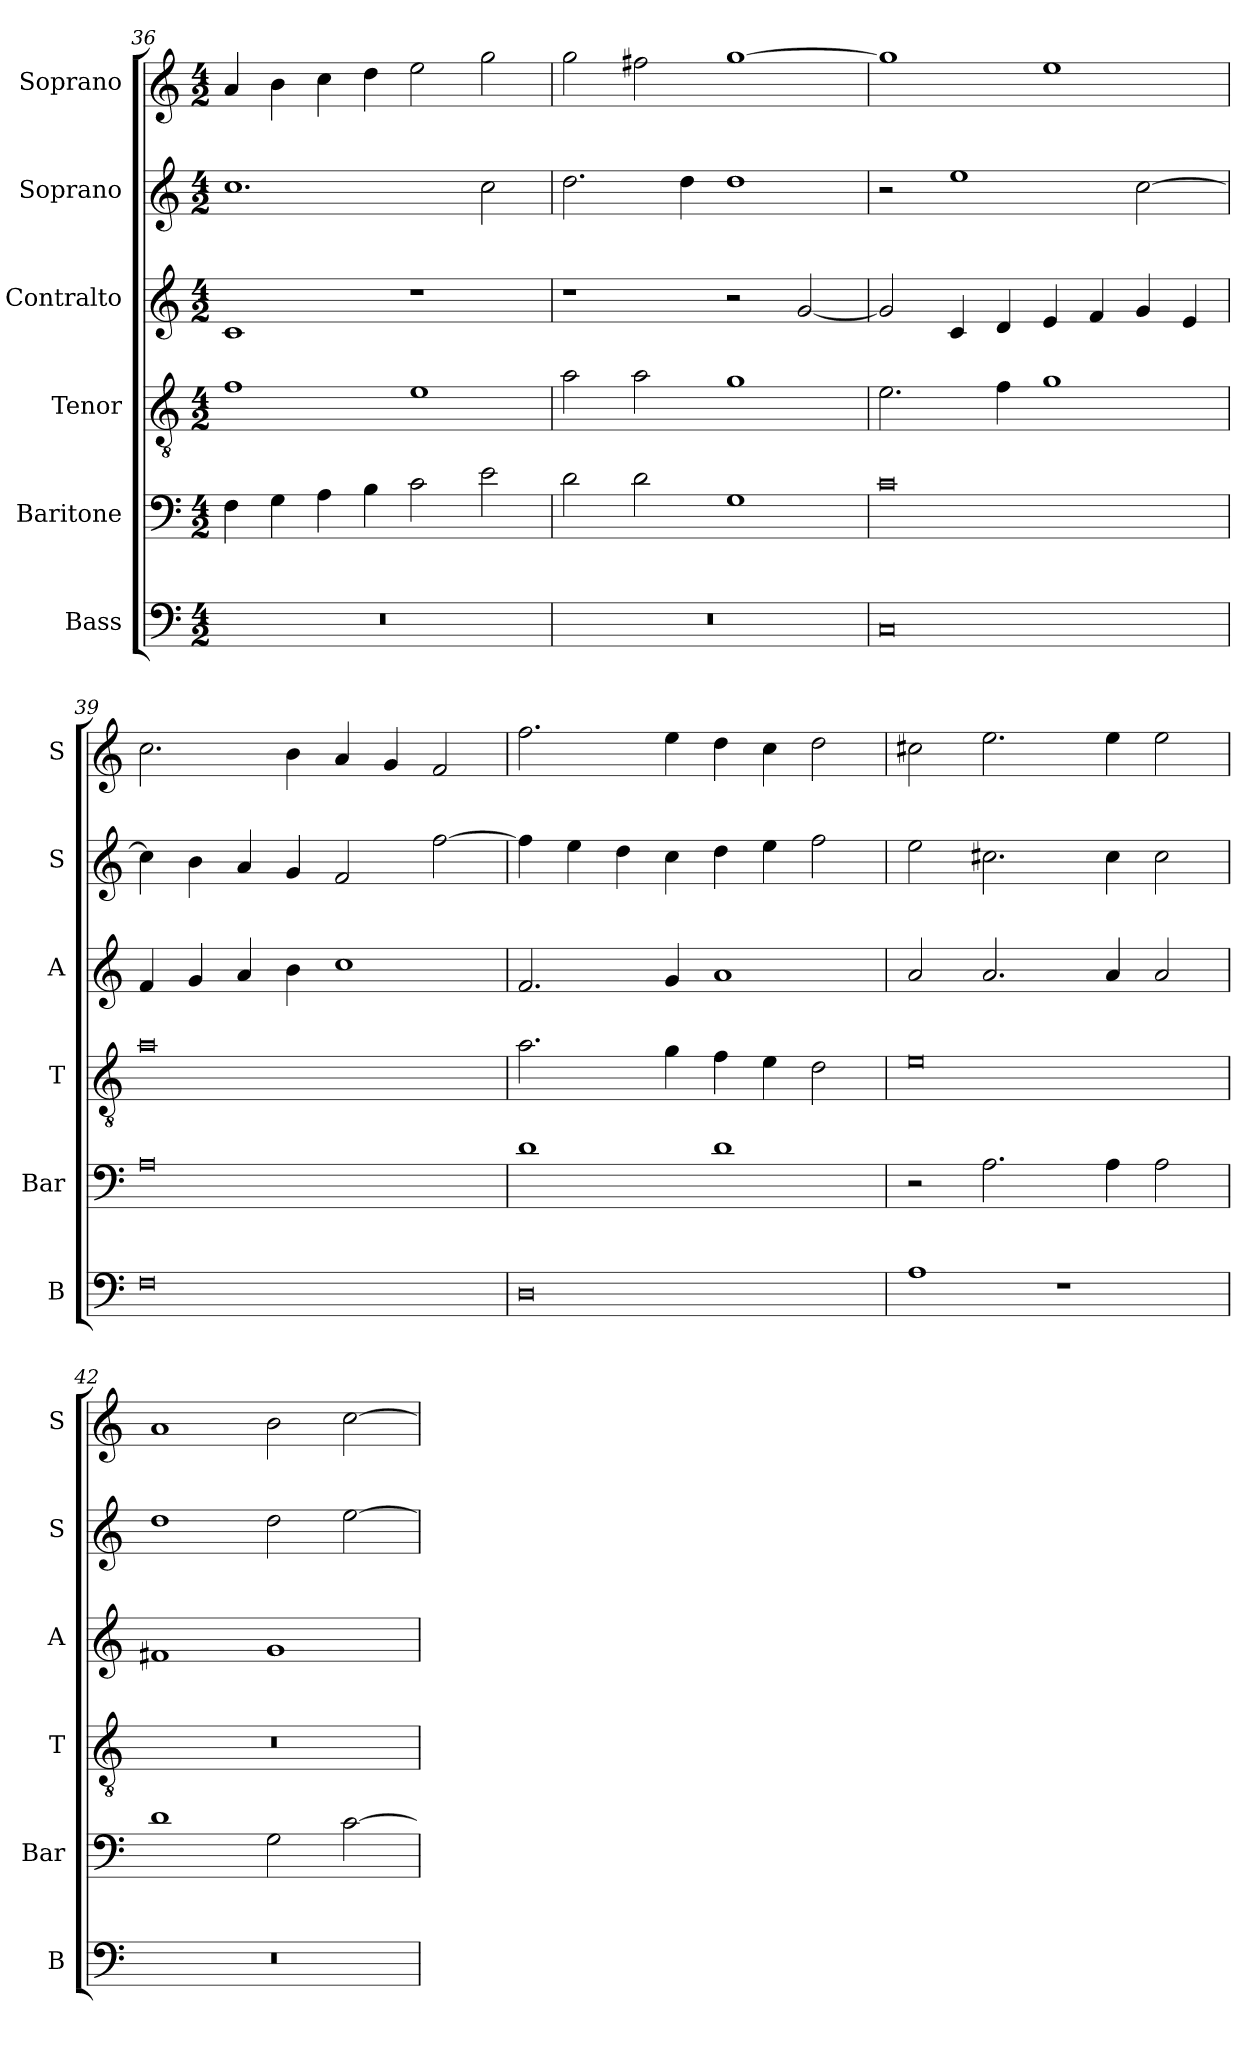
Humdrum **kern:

**kern	**kern	**kern	**kern	**kern	**kern
*part6	*part5	*part4	*part3	*part2	*part1
*staff6	*staff5	*staff4	*staff3	*staff2	*staff1
*I"Bass	*I"Baritone	*I"Tenor	*I"Contralto	*I"Soprano	*I"Soprano
*I'B	*I'Bar	*I'T	*I'A	*I'S	*I'S
*clefF4	*clefF4	*clefGv2	*clefG2	*clefG2	*clefG2
*k[]	*k[]	*k[]	*k[]	*k[]	*k[]
*G:mix	*G:mix	*G:mix	*G:mix	*G:mix	*G:mix
*M4/2	*M4/2	*M4/2	*M4/2	*M4/2	*M4/2
=36	=36	=36	=36	=36	=36
0r	4F	1f	1c	1.cc	4a
.	4G	.	.	.	4b
.	4A	.	.	.	4cc
.	4B	.	.	.	4dd
.	2c	1e	1r	.	2ee
.	2e	.	.	2cc	2gg
=37	=37	=37	=37	=37	=37
0r	2d	2a	1r	2.dd	2gg
.	2d	2a	.	.	2ff#X
.	.	.	.	4dd	.
.	1G	1g	2r	1dd	[1gg
.	.	.	[2g	.	.
=38	=38	=38	=38	=38	=38
0C	0c	2.e	2g]	2r	1gg]
.	.	.	4c	1ee	.
.	.	4f	4d	.	.
.	.	1g	4e	.	1ee
.	.	.	4f	.	.
.	.	.	4g	[2cc	.
.	.	.	4e	.	.
=39	=39	=39	=39	=39	=39
0F	0A	0a	4f	4cc]	2.cc
.	.	.	4g	4b	.
.	.	.	4a	4a	.
.	.	.	4b	4g	4b
.	.	.	1cc	2f	4a
.	.	.	.	.	4g
.	.	.	.	[2ff	2f
=40	=40	=40	=40	=40	=40
0D	1d	2.a	2.f	4ff]	2.ff
.	.	.	.	4ee	.
.	.	.	.	4dd	.
.	.	4g	4g	4cc	4ee
.	1d	4f	1a	4dd	4dd
.	.	4e	.	4ee	4cc
.	.	2d	.	2ff	2dd
=41	=41	=41	=41	=41	=41
1A	2r	0e	2a	2ee	2cc#X
.	2.A	.	2.a	2.cc#X	2.ee
1r	.	.	.	.	.
.	4A	.	4a	4cc#	4ee
.	2A	.	2a	2cc#	2ee
=42	=42	=42	=42	=42	=42
0r	1d	0r	1f#X	1dd	1a
.	2G	.	1g	2dd	2b
.	[2c	.	.	[2ee	[2cc
=	=	=	=	=	=
*-	*-	*-	*-	*-	*-
